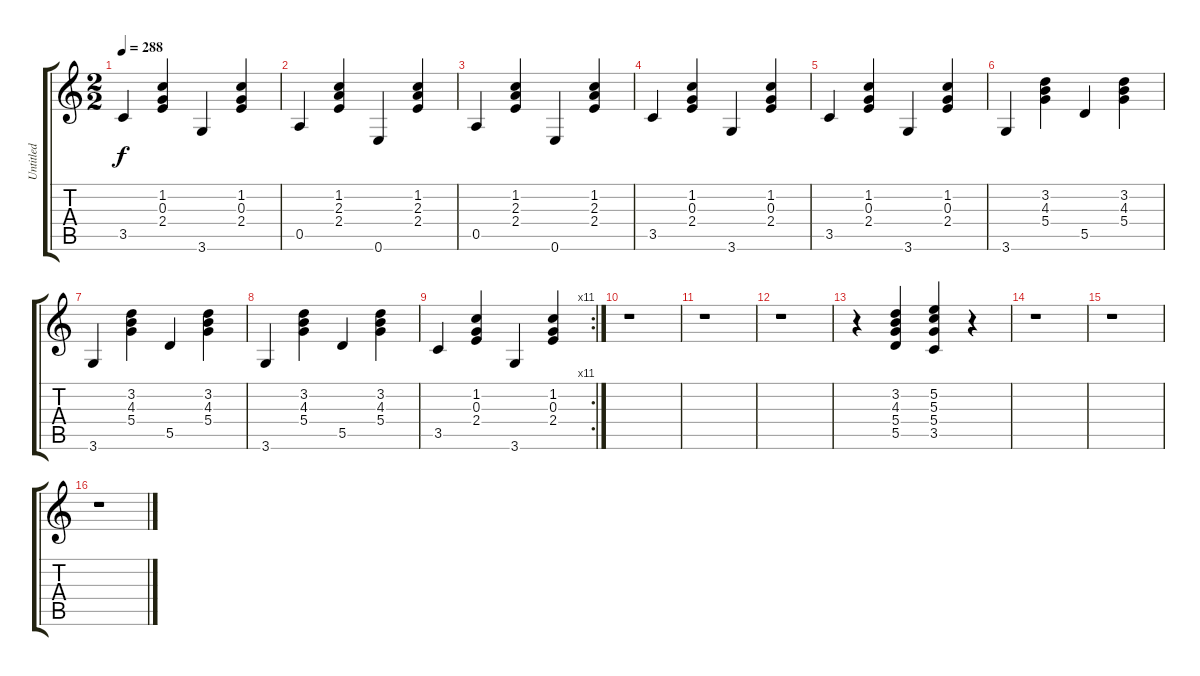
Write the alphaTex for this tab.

\track ("Untitled" "Untitled") {mute instrument electricguitarjazz}
\staff {score tabs}
\tuning (E4 B3 G3 D3 A2 E2) {hide}
\ts (2 2)
\tempo 288
\clef g2
\ks c
3.5.4{dy f} (1.2 0.3 2.4).4 3.6.4 (1.2 0.3 2.4).4 |
0.5.4 (1.2 2.3 2.4).4 0.6.4 (1.2 2.3 2.4).4 |
0.5.4 (1.2 2.3 2.4).4 0.6.4 (1.2 2.3 2.4).4 |
3.5.4 (1.2 0.3 2.4).4 3.6.4 (1.2 0.3 2.4).4 |
3.5.4 (1.2 0.3 2.4).4 3.6.4 (1.2 0.3 2.4).4 |
3.6.4 (3.2 4.3 5.4).4 5.5.4 (3.2 4.3 5.4).4 |
3.6.4 (3.2 4.3 5.4).4 5.5.4 (3.2 4.3 5.4).4 |
3.6.4 (3.2 4.3 5.4).4 5.5.4 (3.2 4.3 5.4).4 |
\rc 11
3.5.4 (1.2 0.3 2.4).4 3.6.4 (1.2 0.3 2.4).4 |
r.1 |
r.1 |
r.1 |
r.4 (3.2 4.3 5.4 5.5).4 (5.2 5.3 5.4 3.5).4 r.4 |
r.1 |
r.1 |
r.1
